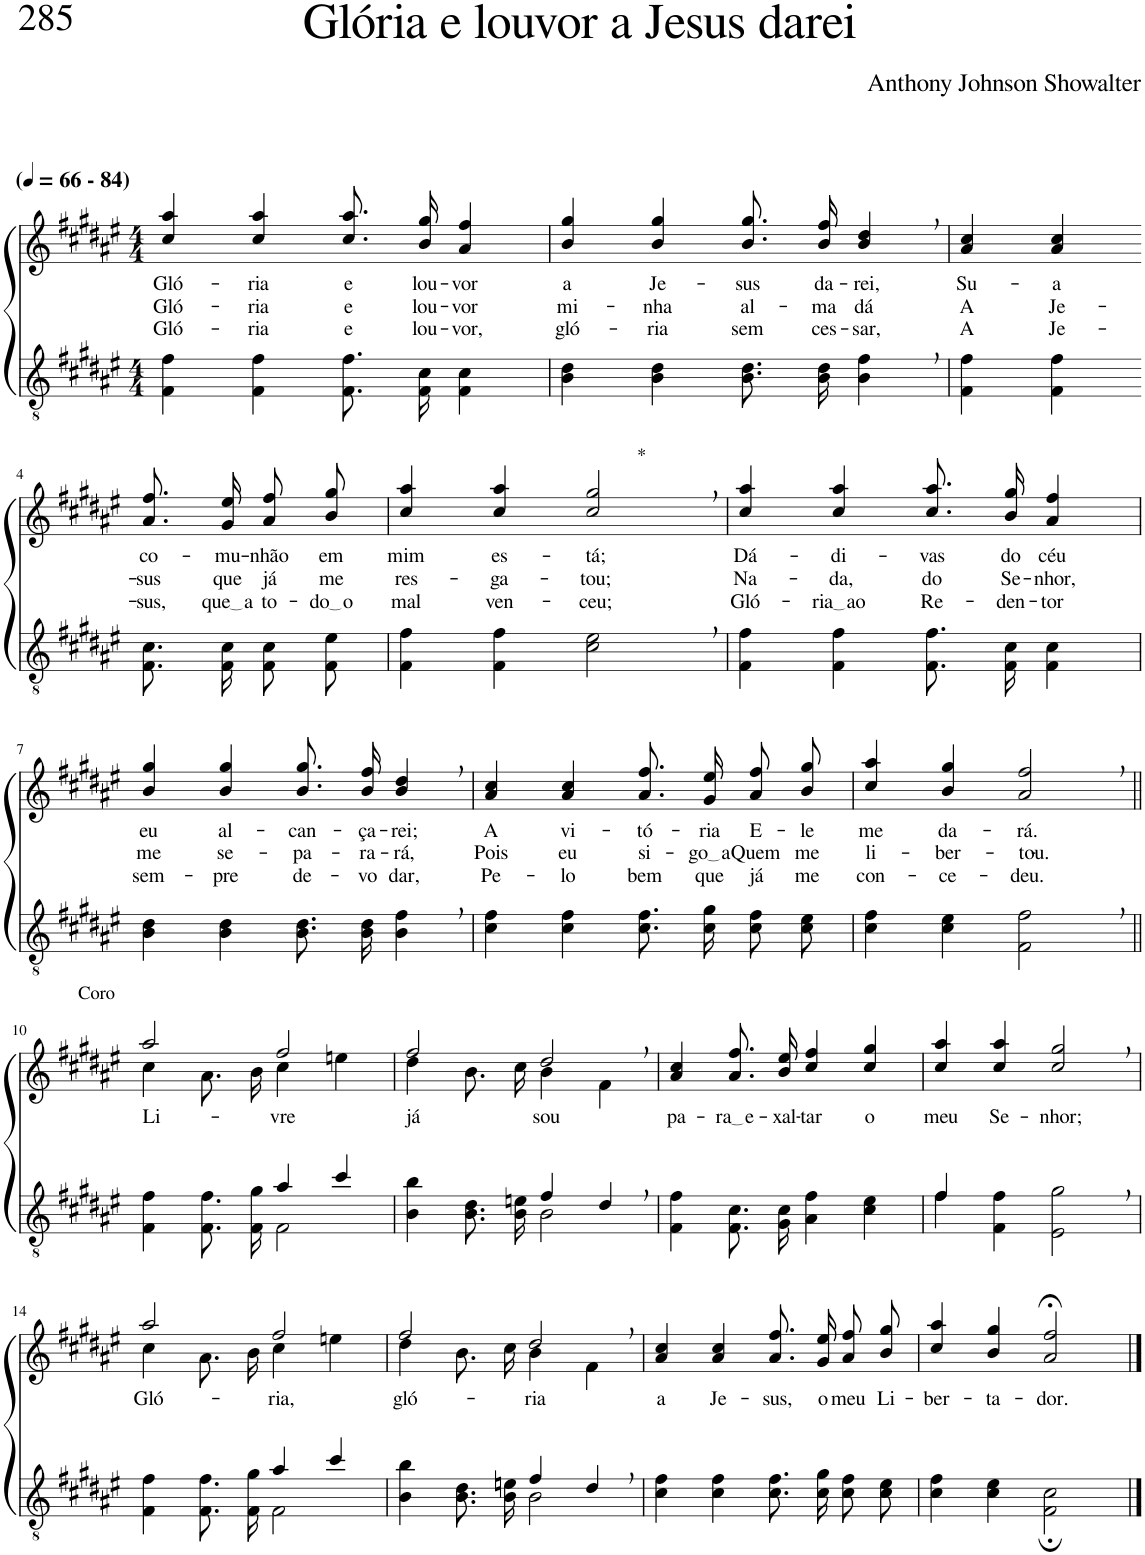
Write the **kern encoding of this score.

**kern	**kern	**text	**text	**text
*part2	*part1	*part1	*part1	*part1
*staff2	*staff1	*staff1	*staff1	*staff1
*I"Parte III e IV	*I"Parte I e II	*	*	*
*clefGv2	*clefG2	*	*	*
*Trd5c9	*Trd5c9	*	*	*
*k[f#c#g#d#a#e#]	*k[f#c#g#d#a#e#]	*	*	*
*M4/4	*M4/4	*	*	*
*MM66	*MM66	*	*	*
=1	=1	=1	=1	=1
!	!LO:TX:a:B:t=(	!	!	!
!	!LO:TX:a:B:t=- 84)	!	!	!
!	!	!LO:LY:b	!LO:LY:b	!LO:LY:b
4F#\ 4f#\	4cc#/ 4aa#/	Gló-	Gló-	Gló-
!	!	!LO:LY:b	!LO:LY:b	!LO:LY:b
4F#\ 4f#\	4cc#/ 4aa#/	-ria	-ria	-ria
!	!	!LO:LY:b	!LO:LY:b	!LO:LY:b
8.F#/ 8.f#/L	8.cc#\ 8.aa#\L	e	e	e
!	!	!LO:LY:b	!LO:LY:b	!LO:LY:b
16F#/ 16c#/Jk	16b\ 16gg#\Jk	lou-	lou-	lou-
!	!	!LO:LY:b	!LO:LY:b	!LO:LY:b
4F#\ 4c#\	4a#/ 4ff#/	-vor	-vor	-vor,
=2	=2	=2	=2	=2
!	!	!LO:LY:b	!LO:LY:b	!LO:LY:b
4B\ 4d#\	4b/ 4gg#/	a	mi-	gló-
!	!	!LO:LY:b	!LO:LY:b	!LO:LY:b
4B\ 4d#\	4b/ 4gg#/	Je-	-nha	-ria
!	!	!LO:LY:b	!LO:LY:b	!LO:LY:b
8.B\ 8.d#\L	8.b\ 8.gg#\L	-sus	al-	sem
!	!	!LO:LY:b	!LO:LY:b	!LO:LY:b
16B\ 16d#\Jk	16b\ 16ff#\Jk	da-	-ma	ces-
!	!	!LO:LY:b	!LO:LY:b	!LO:LY:b
4B\, 4f#\,	4b/, 4dd#/,	-rei,	dá	-sar,
=3	=3	=3	=3	=3
!	!	!LO:LY:b	!LO:LY:b	!LO:LY:b
4F#\ 4f#\	4a#/ 4cc#/	Su-	A	A
!	!	!LO:LY:b	!LO:LY:b	!LO:LY:b
4F#\ 4f#\	4a#/ 4cc#/	-a	Je-	Je-
!!LO:LB:g=z
=4-	=4-	=4-	=4-	=4-
!	!	!LO:LY:b	!LO:LY:b	!LO:LY:b
8.F#/ 8.c#/L	8.a#\ 8.ff#\L	co-	-sus	-sus,
!	!	!LO:LY:b	!LO:LY:b	!LO:LY:b
16F#/ 16c#/Jk	16g#\ 16ee#\Jk	-mu-	que	que a
!	!	!LO:LY:b	!LO:LY:b	!LO:LY:b
8F#\ 8c#\L	8a#\ 8ff#\L	-nhão	já	to-
!	!	!LO:LY:b	!LO:LY:b	!LO:LY:b
8F#\ 8e#\J	8b\ 8gg#\J	em	me	do o
=5	=5	=5	=5	=5
!	!	!LO:LY:b	!LO:LY:b	!LO:LY:b
4F#\ 4f#\	4cc#/ 4aa#/	mim	res-	mal
!	!	!LO:LY:b	!LO:LY:b	!LO:LY:b
4F#\ 4f#\	4cc#/ 4aa#/	es-	-ga-	ven-
!	!LO:TX:a:t=*	!	!	!
!	!	!LO:LY:b	!LO:LY:b	!LO:LY:b
2c#\, 2e#\,	2cc#/, 2gg#/,	-tá;	-tou;	-ceu;
=6	=6	=6	=6	=6
!	!	!LO:LY:b	!LO:LY:b	!LO:LY:b
4F#\ 4f#\	4cc#/ 4aa#/	Dá-	Na-	Gló-
!	!	!LO:LY:b	!LO:LY:b	!LO:LY:b
4F#\ 4f#\	4cc#/ 4aa#/	-di-	-da,	ria ao
!	!	!LO:LY:b	!LO:LY:b	!LO:LY:b
8.F#/ 8.f#/L	8.cc#\ 8.aa#\L	-vas	do	Re-
!	!	!LO:LY:b	!LO:LY:b	!LO:LY:b
16F#/ 16c#/Jk	16b\ 16gg#\Jk	do	Se-	-den-
!	!	!LO:LY:b	!LO:LY:b	!LO:LY:b
4F#\ 4c#\	4a#/ 4ff#/	céu	-nhor,	-tor
!!LO:LB:g=z
=7	=7	=7	=7	=7
!	!	!LO:LY:b	!LO:LY:b	!LO:LY:b
4B\ 4d#\	4b/ 4gg#/	eu	me	sem-
!	!	!LO:LY:b	!LO:LY:b	!LO:LY:b
4B\ 4d#\	4b/ 4gg#/	al-	se-	-pre
!	!	!LO:LY:b	!LO:LY:b	!LO:LY:b
8.B\ 8.d#\L	8.b\ 8.gg#\L	-can-	-pa-	de-
!	!	!LO:LY:b	!LO:LY:b	!LO:LY:b
16B\ 16d#\Jk	16b\ 16ff#\Jk	-ça-	-ra-	-vo
!	!	!LO:LY:b	!LO:LY:b	!LO:LY:b
4B\, 4f#\,	4b/, 4dd#/,	-rei;	-rá,	dar,
=8	=8	=8	=8	=8
!	!	!LO:LY:b	!LO:LY:b	!LO:LY:b
4c#\ 4f#\	4a#/ 4cc#/	A	Pois	Pe-
!	!	!LO:LY:b	!LO:LY:b	!LO:LY:b
4c#\ 4f#\	4a#/ 4cc#/	vi-	eu	-lo
!	!	!LO:LY:b	!LO:LY:b	!LO:LY:b
8.c#\ 8.f#\L	8.a#\ 8.ff#\L	-tó-	si-	bem
!	!	!LO:LY:b	!LO:LY:b	!LO:LY:b
16c#\ 16g#\Jk	16g#\ 16ee#\Jk	-ria	go a	que
!	!	!LO:LY:b	!LO:LY:b	!LO:LY:b
8c#\ 8f#\L	8a#\ 8ff#\L	E-	Quem	já
!	!	!LO:LY:b	!LO:LY:b	!LO:LY:b
8c#\ 8e#\J	8b\ 8gg#\J	-le	me	me
=9	=9	=9	=9	=9
!	!	!LO:LY:b	!LO:LY:b	!LO:LY:b
4c#\ 4f#\	4cc#/ 4aa#/	me	li-	con-
!	!	!LO:LY:b	!LO:LY:b	!LO:LY:b
4c#\ 4e#\	4b/ 4gg#/	da-	-ber-	-ce-
!	!	!LO:LY:b	!LO:LY:b	!LO:LY:b
2F#\, 2f#\,	2a#/, 2ff#/,	-rá.	-tou.-	-deu.
!!LO:LB:g=z
=10||	=10||	=10||	=10||	=10||
*^	*^	*	*	*
!	!	!LO:TX:a:t=Coro	!	!	!	!
!	!	!	!	!LO:LY:b	!	!
2ryy	4F#\ 4f#\	2aa#/	4cc#\	Li-	.	.
.	8.F#\ 8.f#\L	.	8.a#\L	.	.	.
.	16F#\ 16g#\Jk	.	16b\Jk	.	.	.
!	!	!	!	!LO:LY:b	!	!
4a#/	2F#\	2ff#/	4cc#\	-vre	.	.
4cc#/	.	.	4een\	.	.	.
=11	=11	=11	=11	=11	=11	=11
!	!	!	!	!LO:LY:b	!	!
2ryy	4B\ 4b\	2ff#/	4dd#\	já	.	.
.	8.B\ 8.d#\L	.	8.b\L	.	.	.
.	16B\ 16en\Jk	.	16cc#\Jk	.	.	.
!	!	!	!	!LO:LY:b	!	!
4f#/	2B\	2dd#,/	4b\	sou	.	.
4d#,/	.	.	4f#\	.	.	.
*v	*v	*	*	*	*	*
=12	=12	=12	=12	=12	=12
!	!	!	!LO:LY:b	!	!
*	*v	*v	*	*	*
4F#\ 4f#\	4a#/ 4cc#/	pa-	.	.
!	!	!LO:LY:b	!	!
8.F#/ 8.c#/L	8.a#\ 8.ff#\L	ra e	.	.
!	!	!LO:LY:b	!	!
16G#/ 16c#/Jk	16b\ 16ee#\Jk	-xal-	.	.
!	!	!LO:LY:b	!	!
4A#\ 4f#\	4cc#/ 4ff#/	-tar	.	.
!	!	!LO:LY:b	!	!
4c#\ 4e#\	4cc#/ 4gg#/	o	.	.
=13	=13	=13	=13	=13
*^	*	*	*	*
!	!	!	!LO:LY:b	!	!
4f#/	4f#\	4cc#/ 4aa#/	meu	.	.
!	!	!	!LO:LY:b	!	!
2.ryy	4F#\ 4f#\	4cc#/ 4aa#/	Se-	.	.
!	!	!	!LO:LY:b	!	!
.	2E#\ 2g#\	2cc#/, 2gg#/,	-nhor;	.	.
!!LO:LB:g=z
=14	=14	=14	=14	=14	=14
!	!	!	!LO:LY:b	!	!
*	*	*^	*	*	*
2ryy	4F#\ 4f#\	2aa#/	4cc#\	Gló-	.	.
.	8.F#\ 8.f#\L	.	8.a#\L	.	.	.
.	16F#\ 16g#\Jk	.	16b\Jk	.	.	.
!	!	!	!	!LO:LY:b	!	!
4a#/	2F#\	2ff#/	4cc#\	-ria,	.	.
4cc#/	.	.	4een\	.	.	.
=15	=15	=15	=15	=15	=15	=15
!	!	!	!	!LO:LY:b	!	!
2ryy	4B\ 4b\	2ff#/	4dd#\	gló-	.	.
.	8.B\ 8.d#\L	.	8.b\L	.	.	.
.	16B\ 16en\Jk	.	16cc#\Jk	.	.	.
!	!	!	!	!LO:LY:b	!	!
4f#/	2B\	2dd#,/	4b\	-ria	.	.
4d#,/	.	.	4f#\	.	.	.
*v	*v	*	*	*	*	*
=16	=16	=16	=16	=16	=16
!	!	!	!LO:LY:b	!	!
*	*v	*v	*	*	*
4c#\ 4f#\	4a#/ 4cc#/	a	.	.
!	!	!LO:LY:b	!	!
4c#\ 4f#\	4a#/ 4cc#/	Je-	.	.
!	!	!LO:LY:b	!	!
8.c#\ 8.f#\L	8.a#\ 8.ff#\L	-sus,	.	.
!	!	!LO:LY:b	!	!
16c#\ 16g#\Jk	16g#\ 16ee#\Jk	o	.	.
!	!	!LO:LY:b	!	!
8c#\ 8f#\L	8a#\ 8ff#\L	meu	.	.
!	!	!LO:LY:b	!	!
8c#\ 8e#\J	8b\ 8gg#\J	Li-	.	.
=17	=17	=17	=17	=17
!	!	!LO:LY:b	!	!
4c#\ 4f#\	4cc#/ 4aa#/	-ber-	.	.
!	!	!LO:LY:b	!	!
4c#\ 4e#\	4b/ 4gg#/	-ta-	.	.
!	!	!LO:LY:b	!	!
2F#\; 2c#\;	2a#/;< 2ff#/;<	-dor.	.	.
==	==	==	==	==
*-	*-	*-	*-	*-
